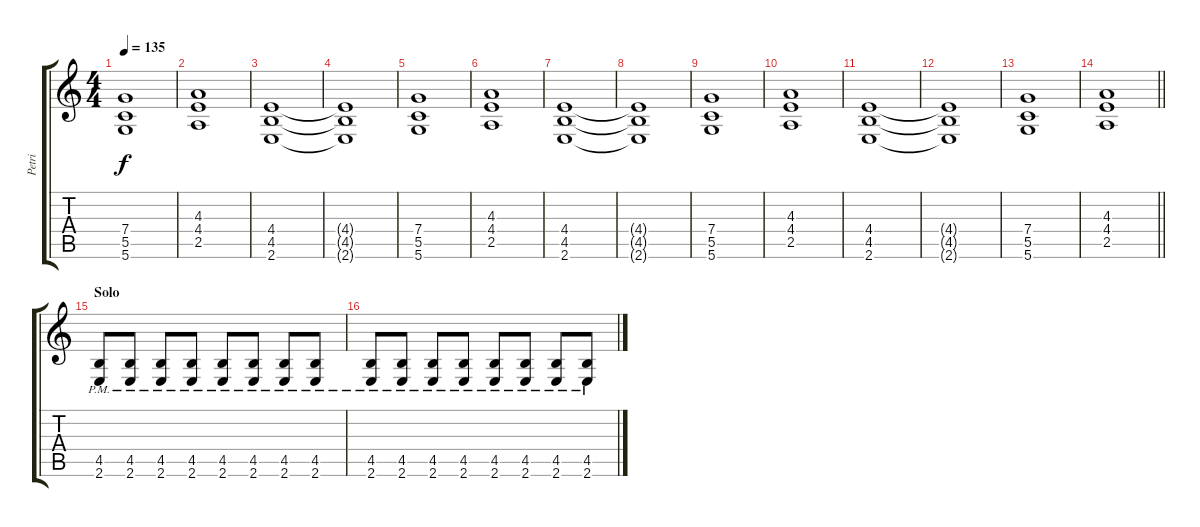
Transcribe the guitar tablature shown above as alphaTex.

\track ("Petri" "Petri") {instrument distortionguitar}
\staff {score tabs}
\tuning (D4 A3 F3 C3 G2 D2) {hide}
\ts (4 4)
\tempo 135
\clef g2
\ks c
(7.4 5.5 5.6).1{dy f} |
(4.3 4.4 2.5).1 |
(4.4 4.5 2.6).1 |
(4.4{t} 4.5{t} 2.6{t}).1 |
(7.4 5.5 5.6).1 |
(4.3 4.4 2.5).1 |
(4.4 4.5 2.6).1 |
(4.4{t} 4.5{t} 2.6{t}).1 |
(7.4 5.5 5.6).1 |
(4.3 4.4 2.5).1 |
(4.4 4.5 2.6).1 |
(4.4{t} 4.5{t} 2.6{t}).1 |
(7.4 5.5 5.6).1 |
\barLineRight lightlight
(4.3 4.4 2.5).1 |
\section ("" "Solo")
(4.5{pm} 2.6{pm}).8 (4.5{pm} 2.6{pm}).8 (4.5{pm} 2.6{pm}).8 (4.5{pm} 2.6{pm}).8 (4.5{pm} 2.6{pm}).8 (4.5{pm} 2.6{pm}).8 (4.5{pm} 2.6{pm}).8 (4.5{pm} 2.6{pm}).8 |
(4.5{pm} 2.6{pm}).8 (4.5{pm} 2.6{pm}).8 (4.5{pm} 2.6{pm}).8 (4.5{pm} 2.6{pm}).8 (4.5{pm} 2.6{pm}).8 (4.5{pm} 2.6{pm}).8 (4.5{pm} 2.6{pm}).8 (4.5{pm} 2.6{pm}).8
